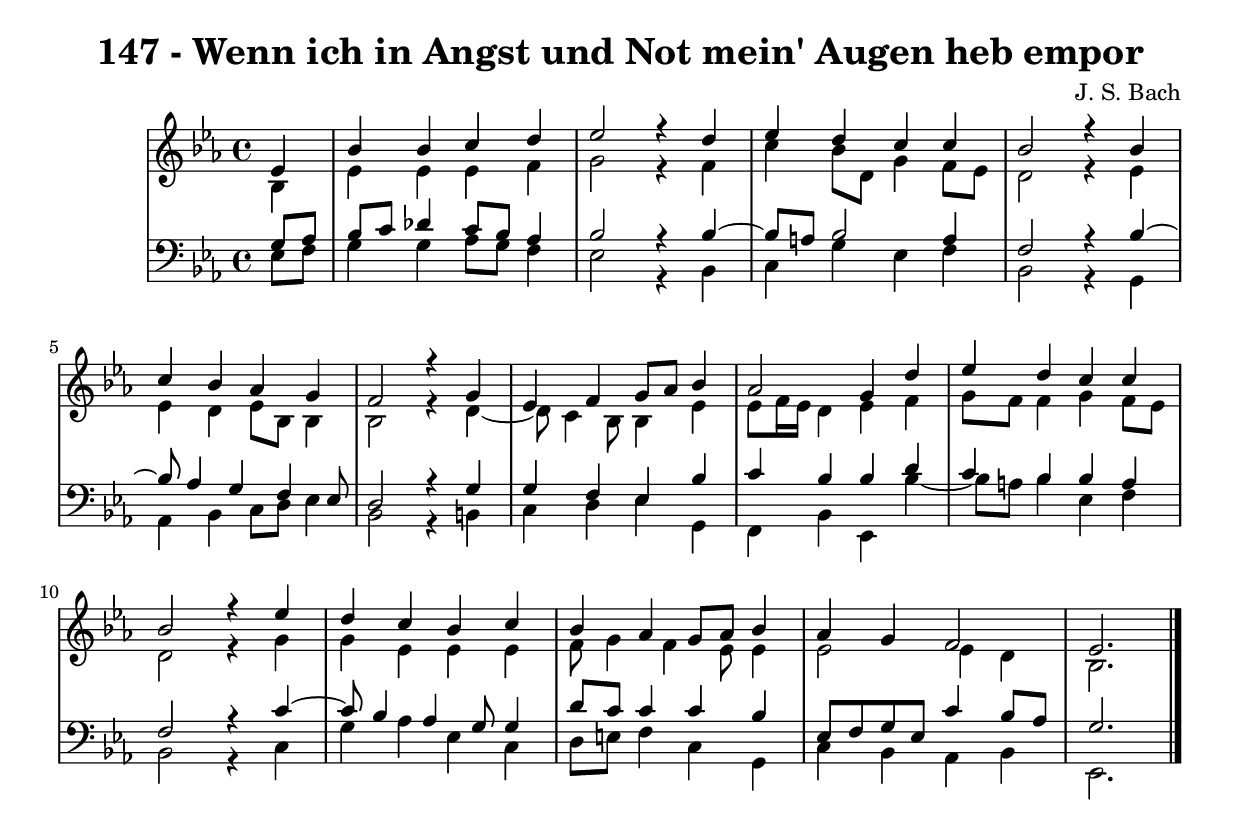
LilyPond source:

\version "2.10.33"

\header {
  title = "147 - Wenn ich in Angst und Not mein' Augen heb empor"
  composer = "J. S. Bach"
}


global = {
  \time 4/4
  \key ees \major
}


soprano = \relative c' {
  \partial 4 ees4 
    bes'4 bes4 c4 d4 
  ees2 r4 d4 
  ees4 d4 c4 c4 
  bes2 r4 bes4 
  c4 bes4 aes4 g4   %5
  f2 r4 g4 
  ees4 f4 g8 aes8 bes4 
  aes2 g4 d'4 
  ees4 d4 c4 c4 
  bes2 r4 ees4   %10
  d4 c4 bes4 c4 
  bes4 aes4 g8 aes8 bes4 
  aes4 g4 f2 
  ees2. 
  
}

alto = \relative c' {
  \partial 4 bes4 
    ees4 ees4 ees4 f4 
  g2 r4 f4 
  c'4 bes8 d,8 g4 f8 ees8 
  d2 r4 ees4 
  ees4 d4 ees8 bes8 bes4   %5
  bes2 r4 d4~ 
  d8 c4 bes8 bes4 ees4 
  ees8 f16 ees16 d4 ees4 f4 
  g8 f8 f4 g4 f8 ees8 
  d2 r4 g4   %10
  g4 ees4 ees4 ees4 
  f8 g4 f4 ees8 ees4 
  ees2 ees4 d4 
  bes2. 
  
}

tenor = \relative c' {
  \partial 4 g8  aes8 
    bes8 c8 des4 c8 bes8 aes4 
  bes2 r4 bes4~ 
  bes8 a8 bes2 a4 
  f2 r4 bes4~ 
  bes8 aes4 g4 f4 ees8   %5
  d2 r4 g4 
  g4 f4 ees4 bes'4 
  c4 bes4 bes4 d4 
  c4 bes4 bes4 a4 
  f2 r4 c'4~   %10
  c8 bes4 aes4 g8 g4 
  d'8 c8 c4 c4 bes4 
  ees,8 f8 g8 ees8 c'4 bes8 aes8 
  g2. 
  
}

baixo = \relative c {
  \partial 4 ees8  f8 
    g4 g4 aes8 g8 f4 
  ees2 r4 bes4 
  c4 g'4 ees4 f4 
  bes,2 r4 g4 
  aes4 bes4 c8 d8 ees4   %5
  bes2 r4 b4 
  c4 d4 ees4 g,4 
  f4 bes4 ees,4 bes''4~ 
  bes8 a8 bes4 ees,4 f4 
  bes,2 r4 c4   %10
  g'4 aes4 ees4 c4 
  d8 e8 f4 c4 g4 
  c4 bes4 aes4 bes4 
  ees,2. 
  
}

\score {
  <<
    \new StaffGroup <<
      \override StaffGroup.SystemStartBracket #'style = #'line 
      \new Staff {
        <<
          \global
          \new Voice = "soprano" { \voiceOne \soprano }
          \new Voice = "alto" { \voiceTwo \alto }
        >>
      }
      \new Staff {
        <<
          \global
          \clef "bass"
          \new Voice = "tenor" {\voiceOne \tenor }
          \new Voice = "baixo" { \voiceTwo \baixo \bar "|."}
        >>
      }
    >>
  >>
  \layout {}
  \midi {}
}